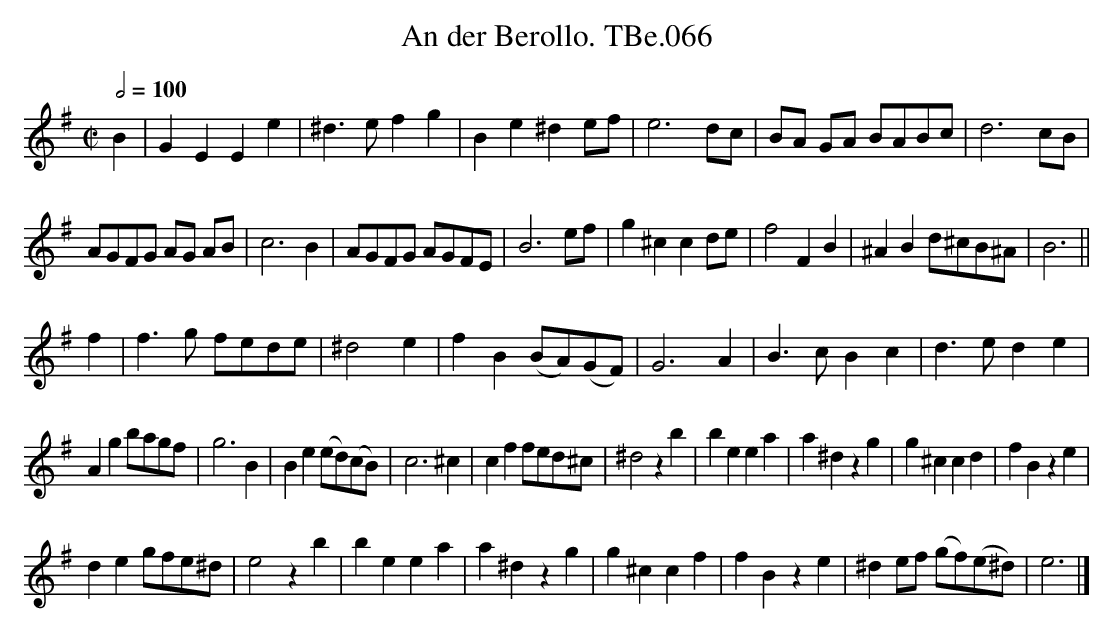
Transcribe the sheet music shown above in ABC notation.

X:1
T:An der Berollo. TBe.066
M:C|
L:1/4
Q:1/2=100
K:G major
B | GEEe | ^d>e fg | Be^d e/f/ | e3 d/c/ | B/A/ G/A/ B/A/B/c/ | \
d3 c/B/  |
A/G/F/G/ A/G/ A/B/ | c3 B | A/G/F/G/ A/G/F/E/ | B3 e/f/ | \
g ^cc d/e/ | f2 FB | ^AB d/^c/B/^A/ | B3 ||
f | f>g f/e/d/e/ | \
^d2 e | fB (B/A/)(G/F/) | G3 A | \
B>c Bc | d>ede |
Ag b/a/g/f/ | g3 B | B e (e/d/)(c/B/) |\
c3 ^c | cf f/e/d/^c/ | ^d2 z b | beea | a^dzg | g^ccd | fBze |
de g/f/e/^d/ | e2zb | beea | a^dzg | \
g^ccf | fBze | ^d e/f/ (g/f/)(e/^d/) | e3 |]
